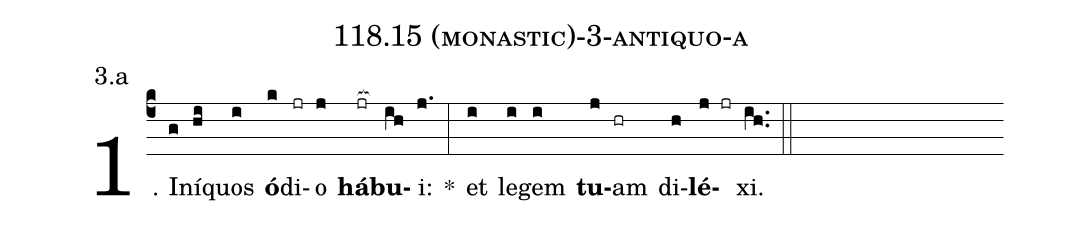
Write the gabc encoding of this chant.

name: 118.15 (monastic)-3-antiquo-a;
annotation: 3.a;
%%
(c4)1. In(g)í(hi)quos(i) <b>ó</b>(k)di(jr)o(j) <b>há</b>(jr[ocb:1{])<b>bu</b>(ih[ocb:0}])i:(j.) *(:) et(i) le(i)gem(i) <b>tu</b>(j)am(hr) di(h)<b>lé</b>(j jr)xi.(ih..) (::)
